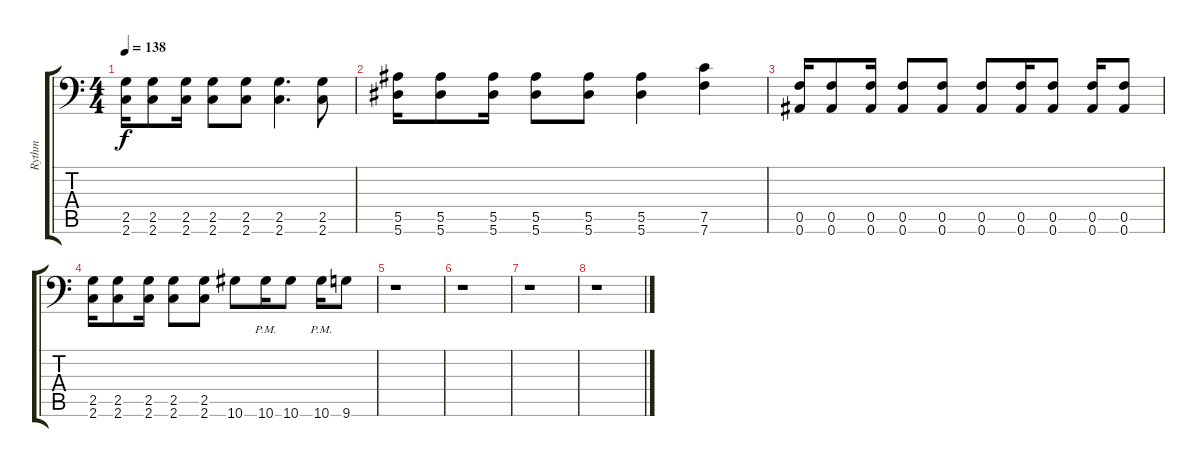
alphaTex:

\track ("Rythm" "Rythm") {instrument distortionguitar}
\staff {score tabs}
\tuning (C4 G3 Eb3 Bb2 F2 Bb1) {hide}
\ts (4 4)
\tempo 138
\clef f4
\ks c
(2.5 2.6).16{dy f} (2.5 2.6).8 (2.5 2.6).16 (2.5 2.6).8 (2.5 2.6).8 (2.5 2.6).4{d} (2.5 2.6).8 |
(5.5 5.6).16 (5.5 5.6).8 (5.5 5.6).16 (5.5 5.6).8 (5.5 5.6).8 (5.5 5.6).4 (7.5 7.6).4 |
(0.5 0.6).16 (0.5 0.6).8 (0.5 0.6).16 (0.5 0.6).8 (0.5 0.6).8 (0.5 0.6).8 (0.5 0.6).16 (0.5 0.6).8 (0.5 0.6).16 (0.5 0.6).8 |
(2.5 2.6).16 (2.5 2.6).8 (2.5 2.6).16 (2.5 2.6).8 (2.5 2.6).8 10.6.8 10.6{pm}.16 10.6.8 10.6{pm}.16 9.6.8 |
r.1 |
r.1 |
r.1 |
r.1
